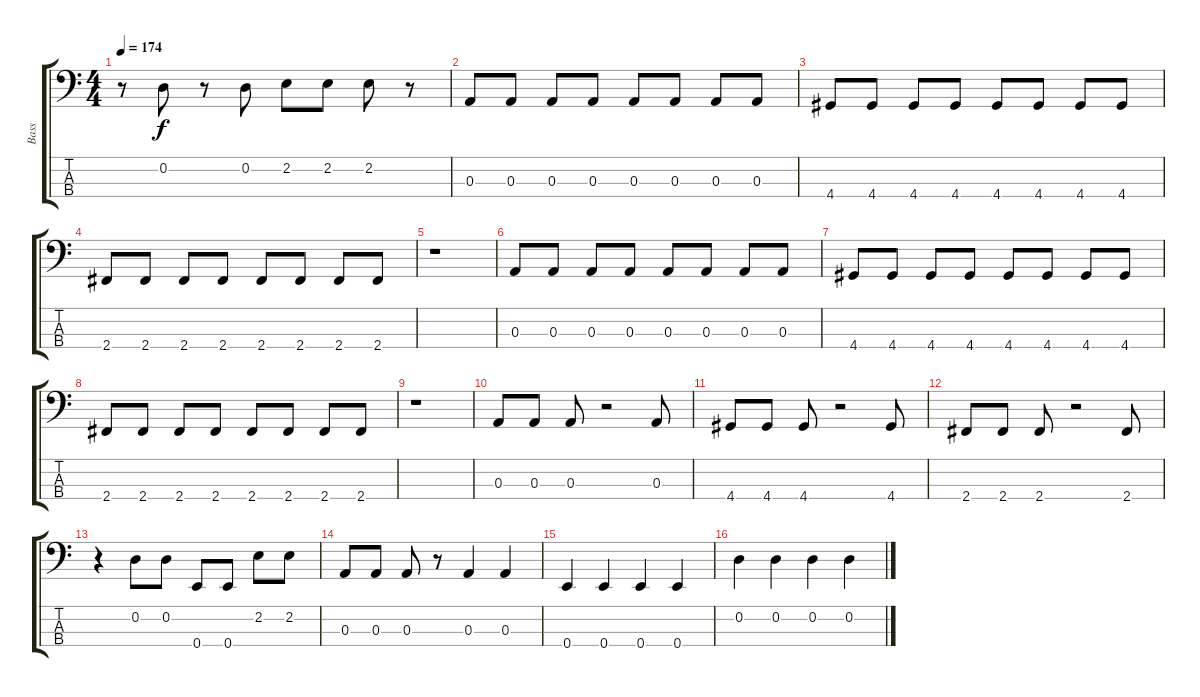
\track ("Bass" "Bass") {instrument synthbass1}
\staff {score tabs}
\tuning (G2 D2 A1 E1) {hide}
\ts (4 4)
\tempo 174
\clef f4
\ks c
r.8{dy f} 0.2.8 r.8 0.2.8 2.2.8 2.2.8 2.2.8 r.8 |
0.3.8 0.3.8 0.3.8 0.3.8 0.3.8 0.3.8 0.3.8 0.3.8 |
4.4.8 4.4.8 4.4.8 4.4.8 4.4.8 4.4.8 4.4.8 4.4.8 |
2.4.8 2.4.8 2.4.8 2.4.8 2.4.8 2.4.8 2.4.8 2.4.8 |
r.1 |
0.3.8 0.3.8 0.3.8 0.3.8 0.3.8 0.3.8 0.3.8 0.3.8 |
4.4.8 4.4.8 4.4.8 4.4.8 4.4.8 4.4.8 4.4.8 4.4.8 |
2.4.8 2.4.8 2.4.8 2.4.8 2.4.8 2.4.8 2.4.8 2.4.8 |
r.1 |
0.3.8 0.3.8 0.3.8 r.2 0.3.8 |
4.4.8 4.4.8 4.4.8 r.2 4.4.8 |
2.4.8 2.4.8 2.4.8 r.2 2.4.8 |
r.4 0.2.8 0.2.8 0.4.8 0.4.8 2.2.8 2.2.8 |
0.3.8 0.3.8 0.3.8 r.8 0.3.4 0.3.4 |
0.4.4 0.4.4 0.4.4 0.4.4 |
0.2.4 0.2.4 0.2.4 0.2.4
